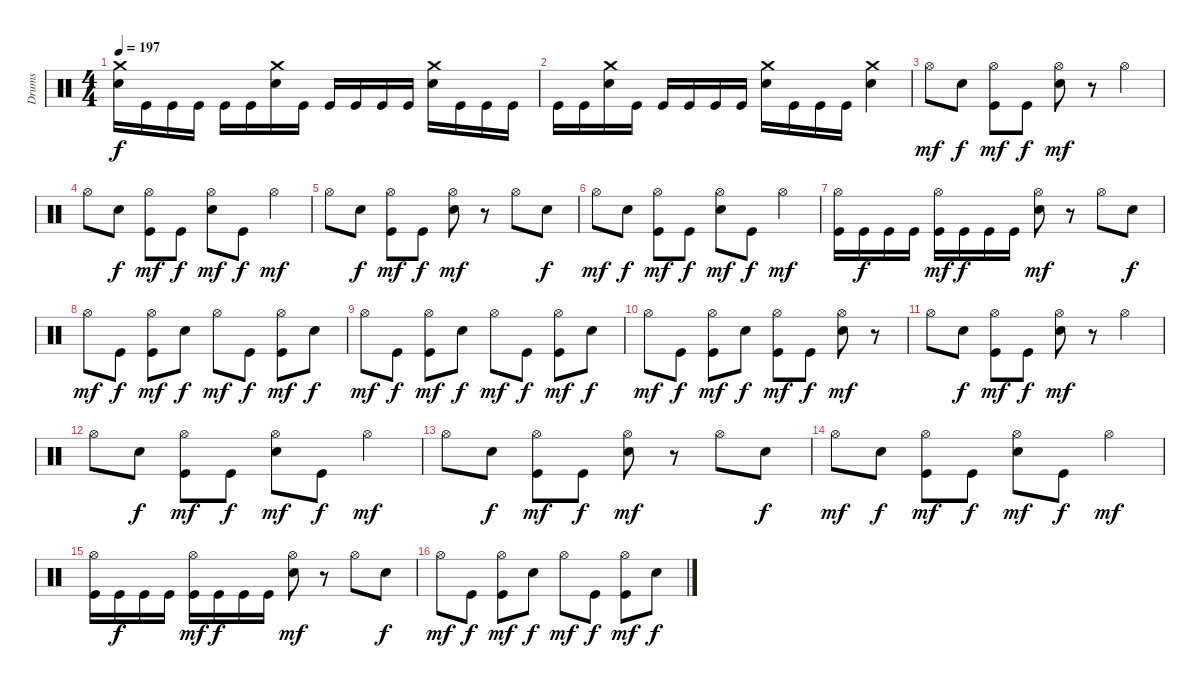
\track ("Drums" "Drums") {instrument percussion}
\staff {score}
\articulation defaults
\ts (4 4)
\tempo 197
\clef neutral
\ks c
("Crash medium (hit)" "Electric Snare (hit)").16{dy f} "Kick (hit)".16 "Kick (hit)".16 "Kick (hit)".16 "Kick (hit)".16 "Kick (hit)".16 ("Crash medium (hit)" "Electric Snare (hit)").16 "Kick (hit)".16 "Kick (hit)".16 "Kick (hit)".16 "Kick (hit)".16 "Kick (hit)".16 ("Crash medium (hit)" "Electric Snare (hit)").16 "Kick (hit)".16 "Kick (hit)".16 "Kick (hit)".16 |
"Kick (hit)".16 "Kick (hit)".16 ("Crash medium (hit)" "Electric Snare (hit)").16 "Kick (hit)".16 "Kick (hit)".16 "Kick (hit)".16 "Kick (hit)".16 "Kick (hit)".16 ("Crash medium (hit)" "Electric Snare (hit)").16 "Kick (hit)".16 "Kick (hit)".16 "Kick (hit)".16 ("Crash medium (hit)" "Electric Snare (hit)").4 |
"Hi-Hat (open)".8{dy mf} "Electric Snare (hit)".8{dy f} ("Hi-Hat (open)" "Kick (hit)").8{dy mf} "Kick (hit)".8{dy f} ("Hi-Hat (open)" "Electric Snare (hit)").8{dy mf} r.8 "Hi-Hat (open)".4 |
"Hi-Hat (open)".8 "Electric Snare (hit)".8{dy f} ("Hi-Hat (open)" "Kick (hit)").8{dy mf} "Kick (hit)".8{dy f} ("Hi-Hat (open)" "Electric Snare (hit)").8{dy mf} "Kick (hit)".8{dy f} "Hi-Hat (open)".4{dy mf} |
"Hi-Hat (open)".8 "Electric Snare (hit)".8{dy f} ("Hi-Hat (open)" "Kick (hit)").8{dy mf} "Kick (hit)".8{dy f} ("Hi-Hat (open)" "Electric Snare (hit)").8{dy mf} r.8 "Hi-Hat (open)".8 "Electric Snare (hit)".8{dy f} |
"Hi-Hat (open)".8{dy mf} "Electric Snare (hit)".8{dy f} ("Hi-Hat (open)" "Kick (hit)").8{dy mf} "Kick (hit)".8{dy f} ("Hi-Hat (open)" "Electric Snare (hit)").8{dy mf} "Kick (hit)".8{dy f} "Hi-Hat (open)".4{dy mf} |
("Hi-Hat (open)" "Kick (hit)").16 "Kick (hit)".16{dy f} "Kick (hit)".16 "Kick (hit)".16 ("Hi-Hat (open)" "Kick (hit)").16{dy mf} "Kick (hit)".16{dy f} "Kick (hit)".16 "Kick (hit)".16 ("Hi-Hat (open)" "Electric Snare (hit)").8{dy mf} r.8 "Hi-Hat (open)".8 "Electric Snare (hit)".8{dy f} |
"Hi-Hat (open)".8{dy mf} "Kick (hit)".8{dy f} ("Hi-Hat (open)" "Kick (hit)").8{dy mf} "Electric Snare (hit)".8{dy f} "Hi-Hat (open)".8{dy mf} "Kick (hit)".8{dy f} ("Hi-Hat (open)" "Kick (hit)").8{dy mf} "Electric Snare (hit)".8{dy f} |
"Hi-Hat (open)".8{dy mf} "Kick (hit)".8{dy f} ("Hi-Hat (open)" "Kick (hit)").8{dy mf} "Electric Snare (hit)".8{dy f} "Hi-Hat (open)".8{dy mf} "Kick (hit)".8{dy f} ("Hi-Hat (open)" "Kick (hit)").8{dy mf} "Electric Snare (hit)".8{dy f} |
"Hi-Hat (open)".8{dy mf} "Kick (hit)".8{dy f} ("Hi-Hat (open)" "Kick (hit)").8{dy mf} "Electric Snare (hit)".8{dy f} ("Hi-Hat (open)" "Kick (hit)").8{dy mf} "Kick (hit)".8{dy f} ("Hi-Hat (open)" "Electric Snare (hit)").8{dy mf} r.8 |
"Hi-Hat (open)".8 "Electric Snare (hit)".8{dy f} ("Hi-Hat (open)" "Kick (hit)").8{dy mf} "Kick (hit)".8{dy f} ("Hi-Hat (open)" "Electric Snare (hit)").8{dy mf} r.8 "Hi-Hat (open)".4 |
"Hi-Hat (open)".8 "Electric Snare (hit)".8{dy f} ("Hi-Hat (open)" "Kick (hit)").8{dy mf} "Kick (hit)".8{dy f} ("Hi-Hat (open)" "Electric Snare (hit)").8{dy mf} "Kick (hit)".8{dy f} "Hi-Hat (open)".4{dy mf} |
"Hi-Hat (open)".8 "Electric Snare (hit)".8{dy f} ("Hi-Hat (open)" "Kick (hit)").8{dy mf} "Kick (hit)".8{dy f} ("Hi-Hat (open)" "Electric Snare (hit)").8{dy mf} r.8 "Hi-Hat (open)".8 "Electric Snare (hit)".8{dy f} |
"Hi-Hat (open)".8{dy mf} "Electric Snare (hit)".8{dy f} ("Hi-Hat (open)" "Kick (hit)").8{dy mf} "Kick (hit)".8{dy f} ("Hi-Hat (open)" "Electric Snare (hit)").8{dy mf} "Kick (hit)".8{dy f} "Hi-Hat (open)".4{dy mf} |
("Hi-Hat (open)" "Kick (hit)").16 "Kick (hit)".16{dy f} "Kick (hit)".16 "Kick (hit)".16 ("Hi-Hat (open)" "Kick (hit)").16{dy mf} "Kick (hit)".16{dy f} "Kick (hit)".16 "Kick (hit)".16 ("Hi-Hat (open)" "Electric Snare (hit)").8{dy mf} r.8 "Hi-Hat (open)".8 "Electric Snare (hit)".8{dy f} |
"Hi-Hat (open)".8{dy mf} "Kick (hit)".8{dy f} ("Hi-Hat (open)" "Kick (hit)").8{dy mf} "Electric Snare (hit)".8{dy f} "Hi-Hat (open)".8{dy mf} "Kick (hit)".8{dy f} ("Hi-Hat (open)" "Kick (hit)").8{dy mf} "Electric Snare (hit)".8{dy f}
